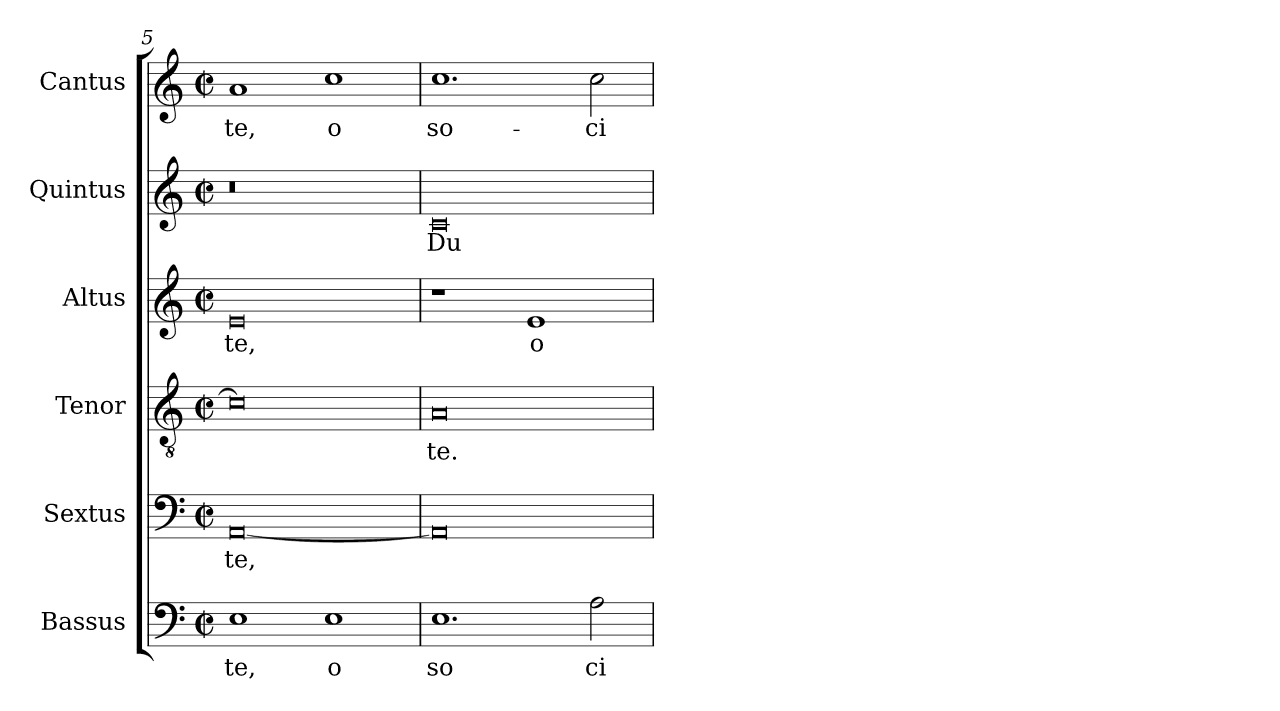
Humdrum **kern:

**kern	**text	**kern	**text	**kern	**text	**kern	**text	**kern	**text	**kern	**text
*part6	*part6	*part5	*part5	*part4	*part4	*part3	*part3	*part2	*part2	*part1	*part1
*staff6	*staff6	*staff5	*staff5	*staff4	*staff4	*staff3	*staff3	*staff2	*staff2	*staff1	*staff1
*I"Bassus	*	*I"Sextus	*	*I"Tenor	*	*I"Altus	*	*I"Quintus	*	*I"Cantus	*
*clefF4	*	*clefF4	*	*clefGv2	*	*clefG2	*	*clefG2	*	*clefG2	*
*k[]	*	*k[]	*	*k[]	*	*k[]	*	*k[]	*	*k[]	*
*C:	*	*C:	*	*C:	*	*C:	*	*C:	*	*C:	*
*M2/2	*	*M2/2	*	*M2/2	*	*M2/2	*	*M2/2	*	*M2/2	*
*met(c|)	*	*met(c|)	*	*met(c|)	*	*met(c|)	*	*met(c|)	*	*met(c|)	*
=5	=5	=5	=5	=5	=5	=5	=5	=5	=5	=5	=5
!	!LO:LY:b:cj	!	!LO:LY:b:cj	!	!LO:LY:b:cj	!	!LO:LY:b:cj	!	!	!	!LO:LY:b:cj
1E	te,	[<0AA	-te,	0c]	.	0e	-te,	0r	.	1a	-te,
!	!LO:LY:b:cj	!	!	!	!	!	!	!	!	!	!LO:LY:b:cj
1E	o	.	.	.	.	.	.	.	.	1cc	o
=6	=6	=6	=6	=6	=6	=6	=6	=6	=6	=6	=6
!	!LO:LY:b:cj	!	!LO:LY:b:cj	!	!LO:LY:b:cj	!	!	!	!LO:LY:b:cj	!	!LO:LY:b:cj
1.E	so	0AA]	.	0A	te.	1r	.	0c	Du	1.cc	so-
!	!	!	!	!	!	!	!LO:LY:b:cj	!	!	!	!
.	.	.	.	.	.	1e	o	.	.	.	.
!	!LO:LY:b:cj	!	!	!	!	!	!	!	!	!	!LO:LY:b:cj
2A\	ci	.	.	.	.	.	.	.	.	2cc\	-ci-
=	=	=	=	=	=	=	=	=	=	=	=
*-	*-	*-	*-	*-	*-	*-	*-	*-	*-	*-	*-
